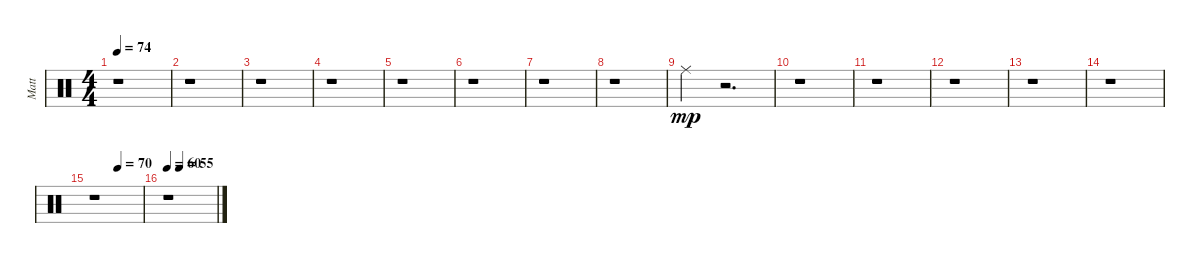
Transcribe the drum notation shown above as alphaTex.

\track ("Matt" "Matt") {instrument percussion}
\staff {score}
\articulation defaults
\ts (4 4)
\tempo 74
\clef neutral
\ks c
r.1{dy mp} |
r.1 |
r.1 |
r.1 |
r.1 |
r.1 |
r.1 |
r.1 |
"Ride (middle)".4 r.2{d} |
r.1 |
r.1 |
r.1 |
r.1 |
r.1 |
\tempo (70 0.5)
r.1 |
\tempo 60
\tempo (55 0.25)
r.1
